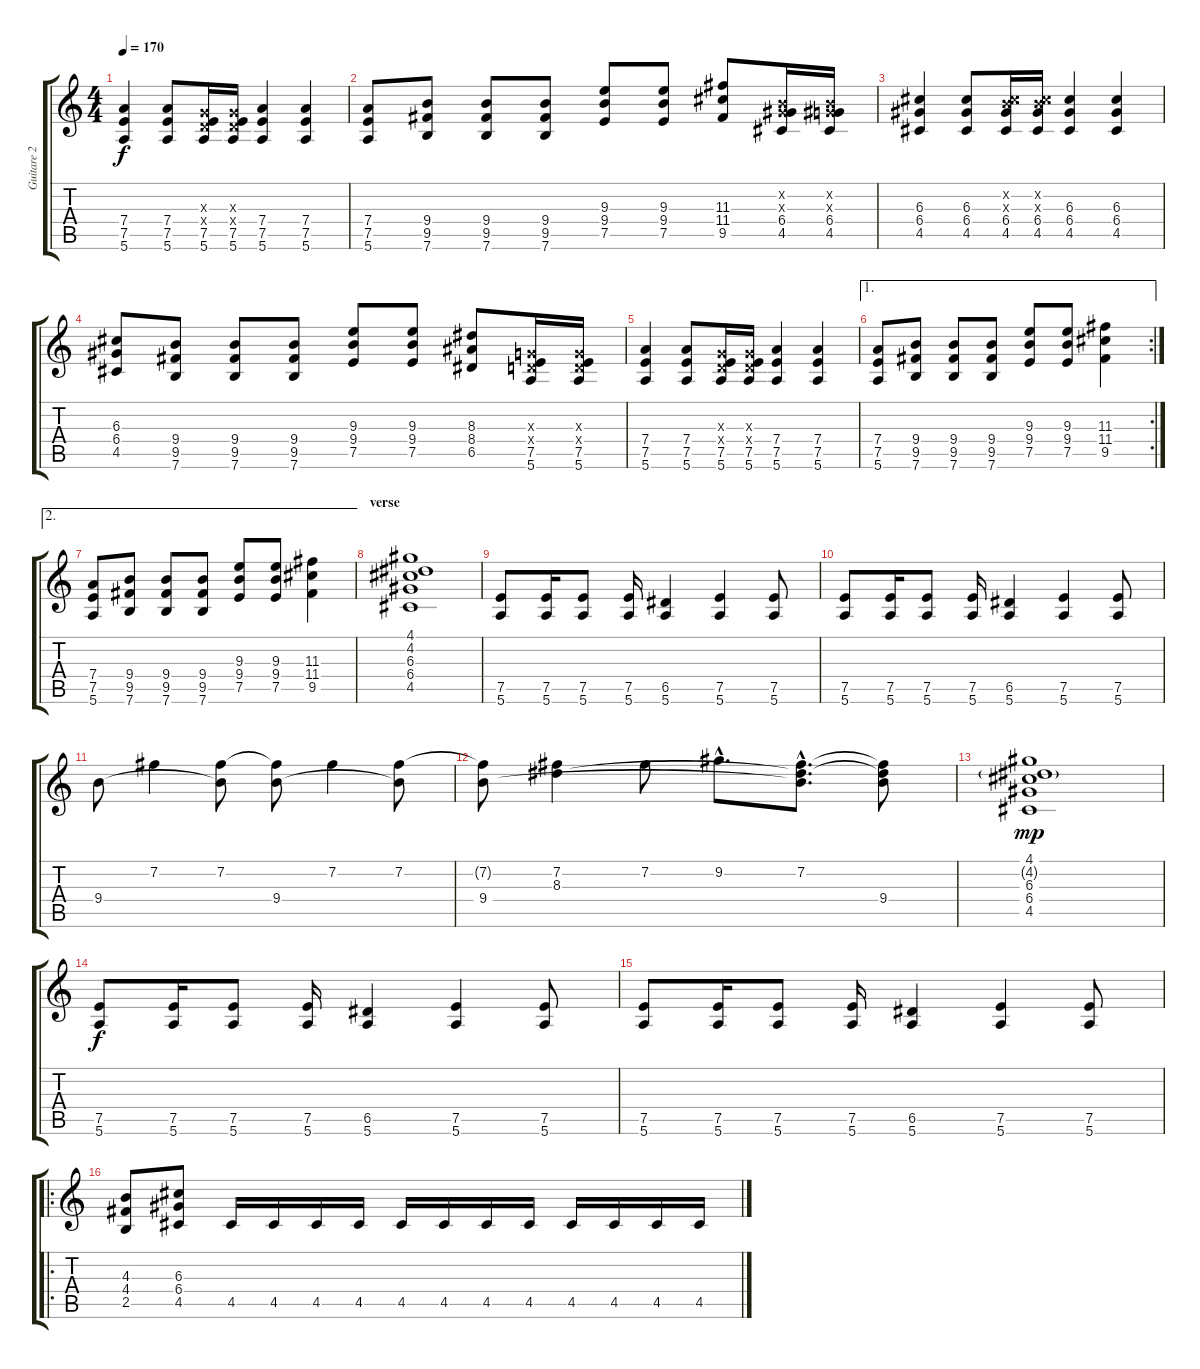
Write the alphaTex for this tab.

\track ("Guitare 2" "Guitare 2") {instrument distortionguitar}
\staff {score tabs}
\tuning (E4 B3 G3 D3 A2 E2) {hide}
\ts (4 4)
\tempo 170
\clef g2
\ks c
(7.4 7.5 5.6).4{dy f} (7.4 7.5 5.6).8 (0.3{x} 0.4{x} 7.5 5.6).16 (0.3{x} 0.4{x} 7.5 5.6).16 (7.4 7.5 5.6).4 (7.4 7.5 5.6).4 |
(7.4 7.5 5.6).8 (9.4 9.5 7.6).8 (9.4 9.5 7.6).8 (9.4 9.5 7.6).8 (9.3 9.4 7.5).8 (9.3 9.4 7.5).8 (11.3 11.4 9.5).8 (0.2{x} 0.3{x} 6.4 4.5).16 (0.2{x} 0.3{x} 6.4 4.5).16 |
(6.3 6.4 4.5).4 (6.3 6.4 4.5).8 (0.2{x} 6.3{x} 6.4 4.5).16 (0.2{x} 6.3{x} 6.4 4.5).16 (6.3 6.4 4.5).4 (6.3 6.4 4.5).4 |
(6.3 6.4 4.5).8 (9.4 9.5 7.6).8 (9.4 9.5 7.6).8 (9.4 9.5 7.6).8 (9.3 9.4 7.5).8 (9.3 9.4 7.5).8 (8.3 8.4 6.5).8 (0.3{x} 0.4{x} 7.5 5.6).16 (0.3{x} 0.4{x} 7.5 5.6).16 |
(7.4 7.5 5.6).4 (7.4 7.5 5.6).8 (0.3{x} 0.4{x} 7.5 5.6).16 (0.3{x} 0.4{x} 7.5 5.6).16 (7.4 7.5 5.6).4 (7.4 7.5 5.6).4 |
\ae 1
\rc 2
(7.4 7.5 5.6).8 (9.4 9.5 7.6).8 (9.4 9.5 7.6).8 (9.4 9.5 7.6).8 (9.3 9.4 7.5).8 (9.3 9.4 7.5).8 (11.3 11.4 9.5).4 |
\ae 2
(7.4 7.5 5.6).8 (9.4 9.5 7.6).8 (9.4 9.5 7.6).8 (9.4 9.5 7.6).8 (9.3 9.4 7.5).8 (9.3 9.4 7.5).8 (11.3 11.4 9.5).4 |
\section ("" "verse")
(4.1 4.2 6.3 6.4 4.5).1 |
(7.5 5.6).8 (7.5 5.6).16 (7.5 5.6).8 (7.5 5.6).16 (6.5 5.6).4 (7.5 5.6).4 (7.5 5.6).8 |
(7.5 5.6).8 (7.5 5.6).16 (7.5 5.6).8 (7.5 5.6).16 (6.5 5.6).4 (7.5 5.6).4 (7.5 5.6).8 |
9.4.8 7.2.4 (7.2 9.4{t}).8 (7.2{t} 9.4).8 7.2.4 (7.2 9.4{t}).8 |
(7.2{t} 9.4).8 (7.2 8.3).4 7.2.8 9.2{hac}.8{d} (7.2{hac} 8.3{hac t} 9.4{hac t}).8{d} (7.2{t} 8.3{t} 9.4).8 |
(4.1 4.2{g} 6.3 6.4 4.5).1{dy mp} |
(7.5 5.6).8{dy f} (7.5 5.6).16 (7.5 5.6).8 (7.5 5.6).16 (6.5 5.6).4 (7.5 5.6).4 (7.5 5.6).8 |
(7.5 5.6).8 (7.5 5.6).16 (7.5 5.6).8 (7.5 5.6).16 (6.5 5.6).4 (7.5 5.6).4 (7.5 5.6).8 |
\ro
(4.3 4.4 2.5).8 (6.3 6.4 4.5).8 4.5.16 4.5.16 4.5.16 4.5.16 4.5.16 4.5.16 4.5.16 4.5.16 4.5.16 4.5.16 4.5.16 4.5.16
